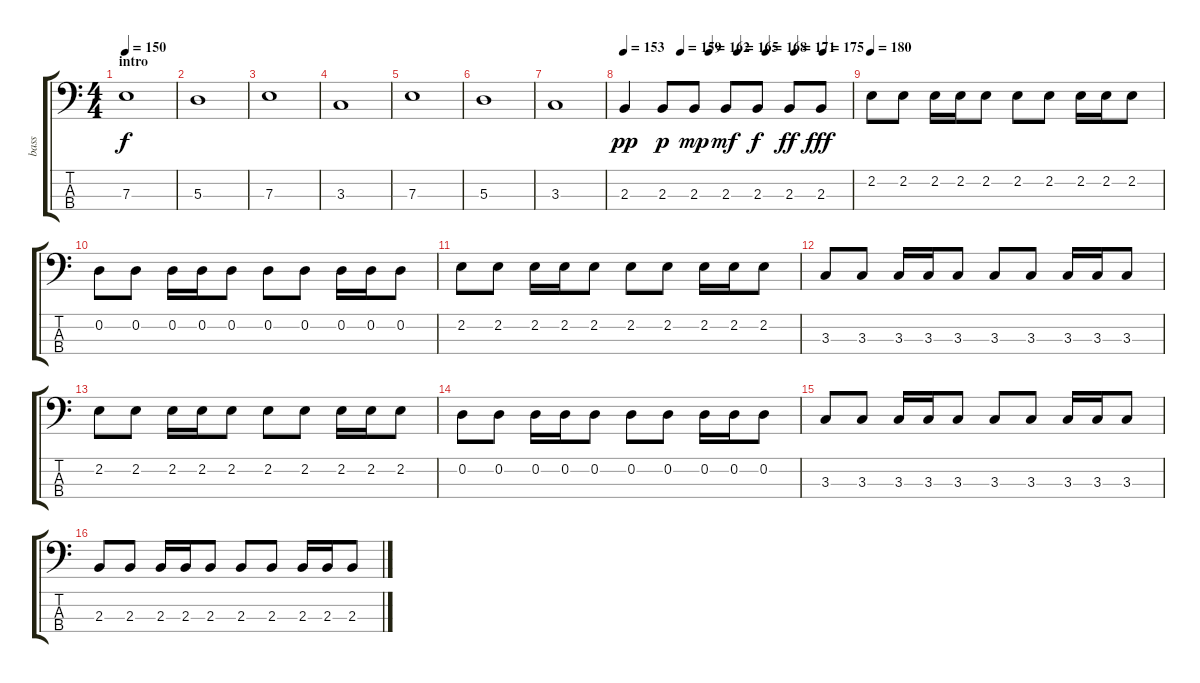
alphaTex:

\track ("bass" "bass") {instrument electricbassfinger}
\staff {score tabs}
\tuning (G2 D2 A1 E1) {hide}
\ts (4 4)
\section ("" "intro")
\tempo 150
\clef f4
\ks c
7.3.1{dy f instrument electricbassfinger} |
5.3.1 |
7.3.1 |
3.3.1 |
7.3.1 |
5.3.1 |
3.3.1 |
\tempo 153
\tempo (159 0.25)
\tempo (162 0.375)
\tempo (165 0.5)
\tempo (168 0.625)
\tempo (171 0.75)
\tempo (175 0.875)
2.3.4{dy pp} 2.3.8{dy p} 2.3.8{dy mp} 2.3.8{dy mf} 2.3.8{dy f} 2.3.8{dy ff} 2.3.8{dy fff} |
\tempo 180
2.2.8 2.2.8 2.2.16 2.2.16 2.2.8 2.2.8 2.2.8 2.2.16 2.2.16 2.2.8 |
0.2.8 0.2.8 0.2.16 0.2.16 0.2.8 0.2.8 0.2.8 0.2.16 0.2.16 0.2.8 |
2.2.8 2.2.8 2.2.16 2.2.16 2.2.8 2.2.8 2.2.8 2.2.16 2.2.16 2.2.8 |
3.3.8 3.3.8 3.3.16 3.3.16 3.3.8 3.3.8 3.3.8 3.3.16 3.3.16 3.3.8 |
2.2.8 2.2.8 2.2.16 2.2.16 2.2.8 2.2.8 2.2.8 2.2.16 2.2.16 2.2.8 |
0.2.8 0.2.8 0.2.16 0.2.16 0.2.8 0.2.8 0.2.8 0.2.16 0.2.16 0.2.8 |
3.3.8 3.3.8 3.3.16 3.3.16 3.3.8 3.3.8 3.3.8 3.3.16 3.3.16 3.3.8 |
2.3.8 2.3.8 2.3.16 2.3.16 2.3.8 2.3.8 2.3.8 2.3.16 2.3.16 2.3.8
